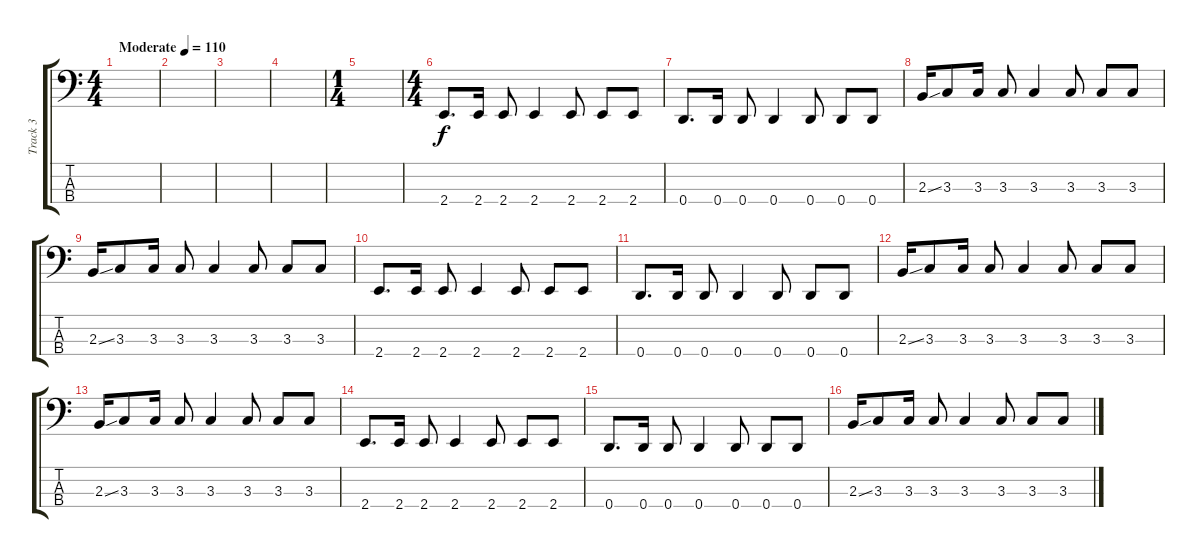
\track ("Track 3" "Track 3") {instrument electricbasspick}
\staff {score tabs}
\tuning (G2 D2 A1 D1) {hide}
\ts (4 4)
\tempo (110 "Moderate")
\clef f4
\ks c
|
|
|
|
\ts (1 4)
|
\ts (4 4)
2.4.8{d} 2.4.16 2.4.8 2.4.4 2.4.8 2.4.8 2.4.8 |
0.4.8{d} 0.4.16 0.4.8 0.4.4 0.4.8 0.4.8 0.4.8 |
2.3{ss}.16 3.3.8 3.3.16 3.3.8 3.3.4 3.3.8 3.3.8 3.3.8 |
2.3{ss}.16 3.3.8 3.3.16 3.3.8 3.3.4 3.3.8 3.3.8 3.3.8 |
2.4.8{d} 2.4.16 2.4.8 2.4.4 2.4.8 2.4.8 2.4.8 |
0.4.8{d} 0.4.16 0.4.8 0.4.4 0.4.8 0.4.8 0.4.8 |
2.3{ss}.16 3.3.8 3.3.16 3.3.8 3.3.4 3.3.8 3.3.8 3.3.8 |
2.3{ss}.16 3.3.8 3.3.16 3.3.8 3.3.4 3.3.8 3.3.8 3.3.8 |
2.4.8{d} 2.4.16 2.4.8 2.4.4 2.4.8 2.4.8 2.4.8 |
0.4.8{d} 0.4.16 0.4.8 0.4.4 0.4.8 0.4.8 0.4.8 |
2.3{ss}.16 3.3.8 3.3.16 3.3.8 3.3.4 3.3.8 3.3.8 3.3.8
